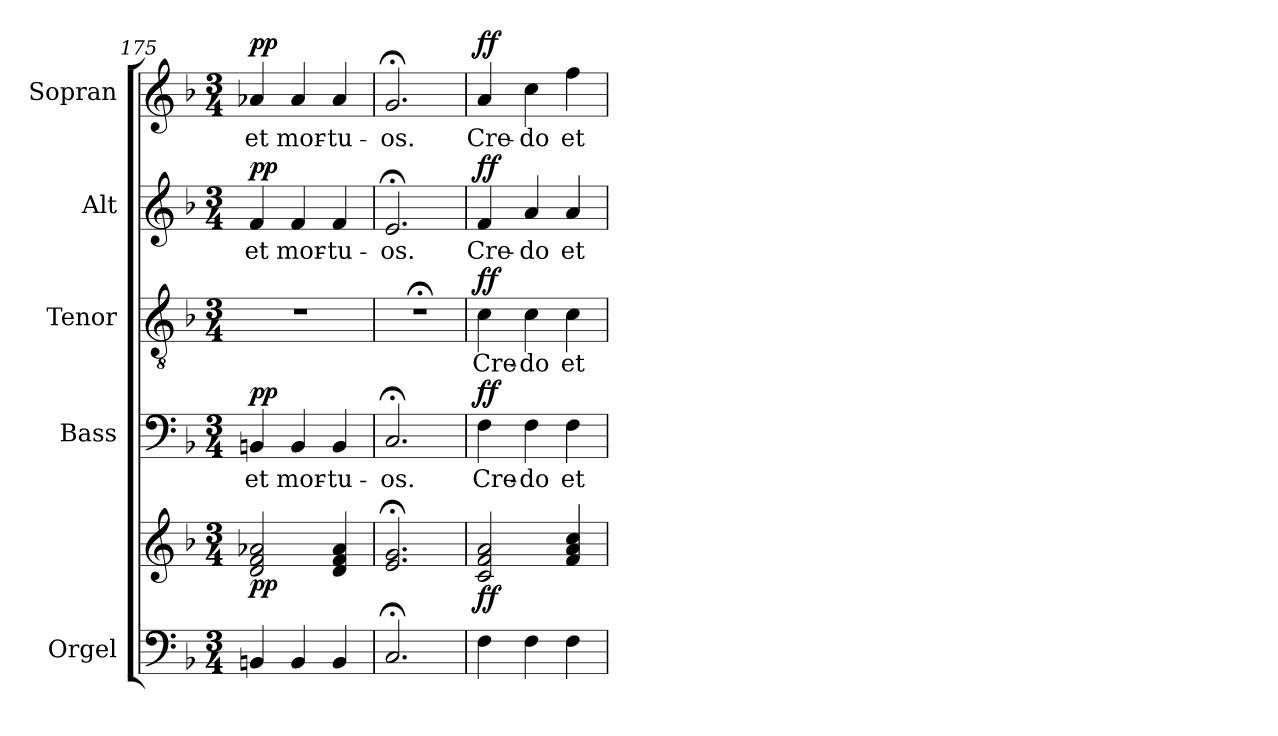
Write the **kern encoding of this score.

**kern	**kern	**dynam	**kern	**text	**dynam	**kern	**text	**dynam	**kern	**text	**dynam	**kern	**text	**dynam
*part5	*part5	*part5	*part4	*part4	*part4	*part3	*part3	*part3	*part2	*part2	*part2	*part1	*part1	*part1
*staff6	*staff5	*staff5/6	*staff4	*staff4	*staff4	*staff3	*staff3	*staff3	*staff2	*staff2	*staff2	*staff1	*staff1	*staff1
*I"Orgel	*	*	*I"Bass	*	*	*I"Tenor	*	*	*I"Alt	*	*	*I"Sopran	*	*
*I'Org.	*	*	*I'B.	*	*	*I'T.	*	*	*I'A.	*	*	*I'S.	*	*
*clefF4	*clefG2	*	*clefF4	*	*	*clefGv2	*	*	*clefG2	*	*	*clefG2	*	*
*k[b-]	*k[b-]	*	*k[b-]	*	*	*k[b-]	*	*	*k[b-]	*	*	*k[b-]	*	*
*F:	*F:	*	*F:	*	*	*F:	*	*	*F:	*	*	*F:	*	*
*M3/4	*M3/4	*	*M3/4	*	*	*M3/4	*	*	*M3/4	*	*	*M3/4	*	*
=175	=175	=175	=175	=175	=175	=175	=175	=175	=175	=175	=175	=175	=175	=175
!	!	!LO:DY:b	!	!LO:LY:b	!LO:DY:a	!	!	!	!	!LO:LY:b	!LO:DY:a	!	!LO:LY:b	!LO:DY:a
4BBn/	2d/ 2f/ 2a-X/	pp	4BBn/	et	pp	2.r	.	.	4f/	et	pp	4a-X/	et	pp
!	!	!	!	!LO:LY:b	!	!	!	!	!	!LO:LY:b	!	!	!LO:LY:b	!
4BB/	.	.	4BB/	mor-	.	.	.	.	4f/	mor-	.	4a-/	mor-	.
!	!	!	!	!LO:LY:b	!	!	!	!	!	!LO:LY:b	!	!	!LO:LY:b	!
4BB/	4d/ 4f/ 4a-/	.	4BB/	-tu-	.	.	.	.	4f/	-tu-	.	4a-/	-tu-	.
=176	=176	=176	=176	=176	=176	=176	=176	=176	=176	=176	=176	=176	=176	=176
!	!	!	!	!LO:LY:b	!	!LO:N:vis=1	!	!	!	!LO:LY:b	!	!	!LO:LY:b	!
2.C;</	2.e/;< 2.g/;<	.	2.C;</	-os.	.	2.r;<	.	.	2.e;</	-os.	.	2.g;</	-os.	.
=177	=177	=177	=177	=177	=177	=177	=177	=177	=177	=177	=177	=177	=177	=177
!	!	!LO:DY:b	!	!LO:LY:b	!LO:DY:a	!	!LO:LY:b	!LO:DY:a	!	!LO:LY:b	!LO:DY:a	!	!LO:LY:b	!LO:DY:a
4F\	2c/ 2f/ 2a/	ff	4F\	Cre-	ff	4c\	Cre-	ff	4f/	Cre-	ff	4a/	Cre-	ff
!	!	!	!	!LO:LY:b	!	!	!LO:LY:b	!	!	!LO:LY:b	!	!	!LO:LY:b	!
4F\	.	.	4F\	-do	.	4c\	-do	.	4a/	-do	.	4cc\	-do	.
!	!	!	!	!LO:LY:b	!	!	!LO:LY:b	!	!	!LO:LY:b	!	!	!LO:LY:b	!
4F\	4f/ 4a/ 4cc/	.	4F\	et	.	4c\	et	.	4a/	et	.	4ff\	et	.
=	=	=	=	=	=	=	=	=	=	=	=	=	=	=
*-	*-	*-	*-	*-	*-	*-	*-	*-	*-	*-	*-	*-	*-	*-
